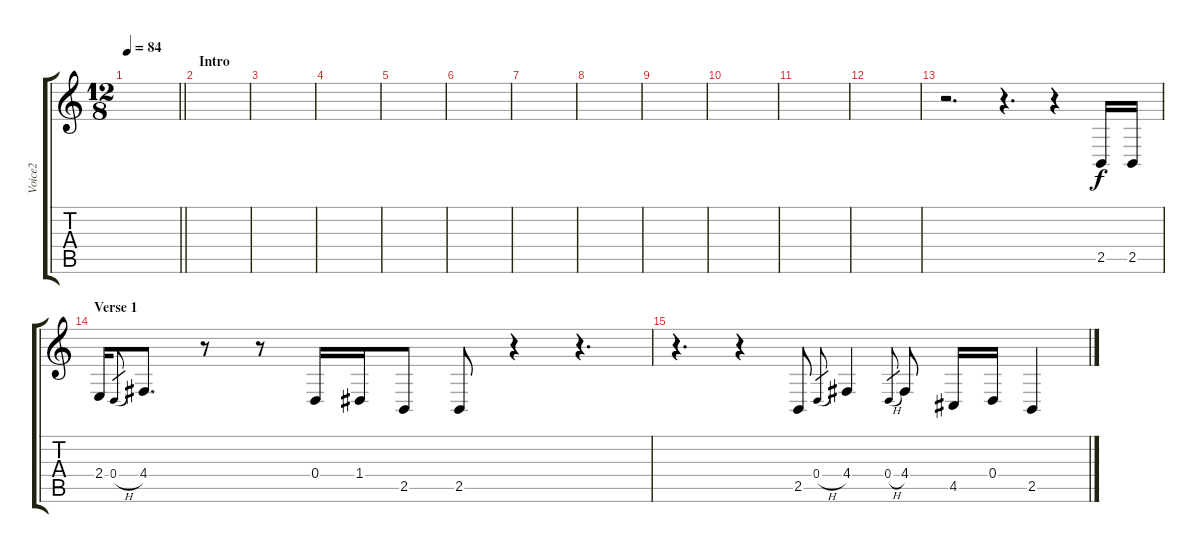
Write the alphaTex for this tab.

\track ("Voice2" "Voice2") {instrument synthvoice}
\staff {score tabs}
\tuning (E4 B3 G3 D3 A2 E2) {hide}
\ts (12 8)
\tempo 84
\clef g2
\barLineRight lightlight
\ks c
|
\section ("" "Intro")
|
|
|
|
|
|
|
|
|
|
|
r.2{d} r.4{d} r.4 2.5.16 2.5.16 |
\section ("" "Verse 1")
2.4.16 0.4{h}.8{gr} 4.4.8{d} r.8 r.8 0.4.16 1.4.16 2.5.8 2.5.8 r.4 r.4{d} |
r.4{d} r.4 2.5.8 0.4{h}.8{gr} 4.4.4 0.4{h}.8{gr} 4.4.8 4.5.16 0.4.16 2.5.4
